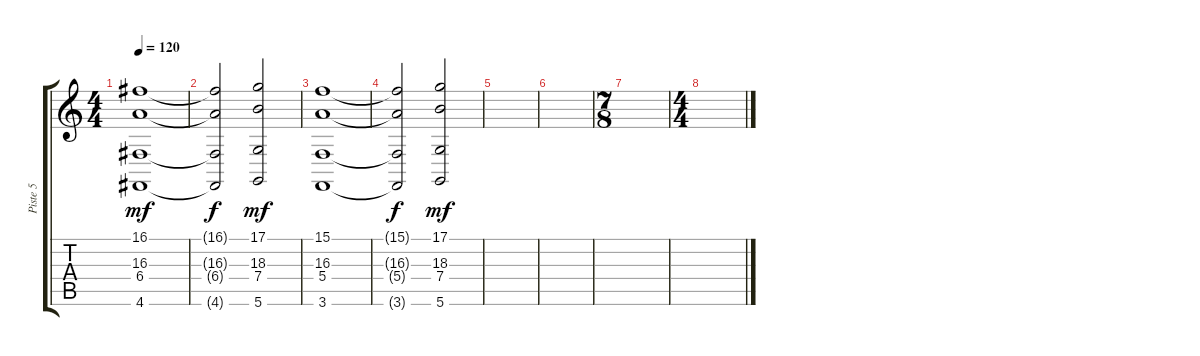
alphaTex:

\track ("Piste 5" "Piste 5") {instrument synthstrings2}
\staff {score tabs}
\tuning (D4 A3 F3 C3 G2 D2) {hide}
\ts (4 4)
\tempo 120
\clef g2
\ks c
(16.1 16.3 6.4 4.6).1{dy mf volume 5} |
(16.1{t} 16.3{t} 6.4{t} 4.6{t}).2{dy f} (17.1 18.3 7.4 5.6).2{dy mf} |
(15.1 16.3 5.4 3.6).1{volume 0} |
(15.1{t} 16.3{t} 5.4{t} 3.6{t}).2{dy f} (17.1 18.3 7.4 5.6).2{dy mf} |
|
|
\ts (7 8)
|
\ts (4 4)
